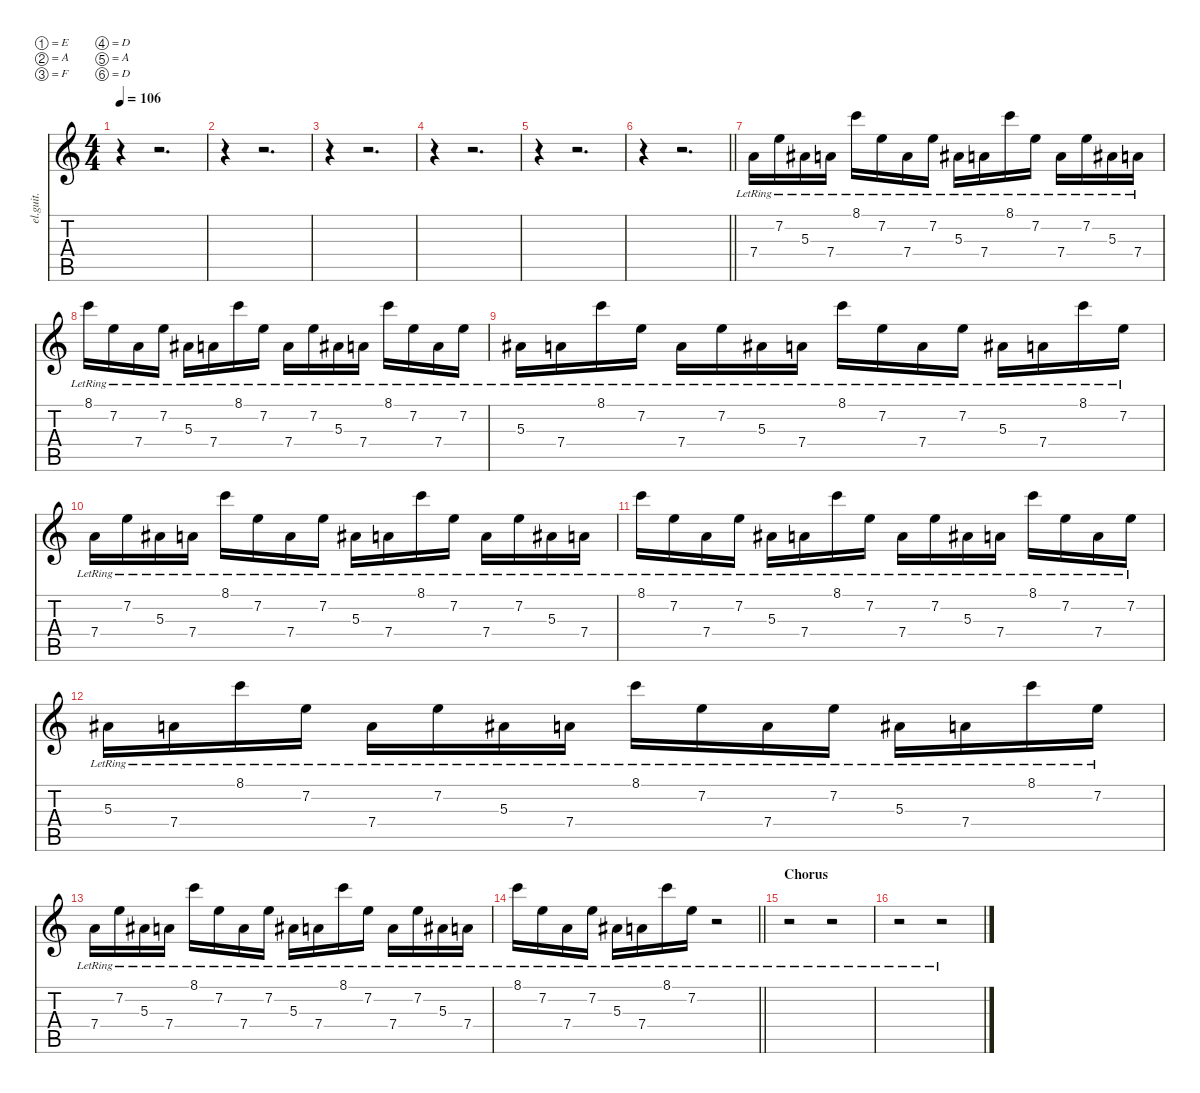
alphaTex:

\defaultSystemsLayout 4
\hideDynamics
\bracketExtendMode nobrackets
\otherSystemsTrackNameOrientation horizontal
\track ("Track 4" "el.guit.") {instrument electricguitarclean}
\staff {score tabs}
\tuning (E4 A3 F3 D3 A2 D2)
\ts (4 4)
\tempo 106
\clef g2
\ks c
r.4{dy f beam Down} r.2{d beam Down} |
r.4{beam Down} r.2{d beam Down} |
r.4{beam Down} r.2{d beam Down} |
r.4{beam Down} r.2{d beam Down} |
r.4{beam Down} r.2{d beam Down} |
\barLineRight lightlight
r.4{beam Down} r.2{d beam Down} |
\section ("" "")
7.4{lr}.16{beam Down} 7.2{lr}.16{beam Down} 5.3{lr acc #}.16{beam Down} 7.4{lr}.16{beam Down} 8.1{lr}.16{beam Down} 7.2{lr}.16{beam Down} 7.4{lr}.16{beam Down} 7.2{lr}.16{beam Down} 5.3{lr acc #}.16{beam Down} 7.4{lr}.16{beam Down} 8.1{lr}.16{beam Down} 7.2{lr}.16{beam Down} 7.4{lr}.16{beam Down} 7.2{lr}.16{beam Down} 5.3{lr acc #}.16{beam Down} 7.4{lr}.16{beam Down} |
8.1{lr}.16{beam Down} 7.2{lr}.16{beam Down} 7.4{lr}.16{beam Down} 7.2{lr}.16{beam Down} 5.3{lr acc #}.16{beam Down} 7.4{lr}.16{beam Down} 8.1{lr}.16{beam Down} 7.2{lr}.16{beam Down} 7.4{lr}.16{beam Down} 7.2{lr}.16{beam Down} 5.3{lr acc #}.16{beam Down} 7.4{lr}.16{beam Down} 8.1{lr}.16{beam Down} 7.2{lr}.16{beam Down} 7.4{lr}.16{beam Down} 7.2{lr}.16{beam Down} |
5.3{lr acc #}.16{beam Down} 7.4{lr}.16{beam Down} 8.1{lr}.16{beam Down} 7.2{lr}.16{beam Down} 7.4{lr}.16{beam Down} 7.2{lr}.16{beam Down} 5.3{lr acc #}.16{beam Down} 7.4{lr}.16{beam Down} 8.1{lr}.16{beam Down} 7.2{lr}.16{beam Down} 7.4{lr}.16{beam Down} 7.2{lr}.16{beam Down} 5.3{lr acc #}.16{beam Down} 7.4{lr}.16{beam Down} 8.1{lr}.16{beam Down} 7.2{lr}.16{beam Down} |
7.4{lr}.16{beam Down} 7.2{lr}.16{beam Down} 5.3{lr acc #}.16{beam Down} 7.4{lr}.16{beam Down} 8.1{lr}.16{beam Down} 7.2{lr}.16{beam Down} 7.4{lr}.16{beam Down} 7.2{lr}.16{beam Down} 5.3{lr acc #}.16{beam Down} 7.4{lr}.16{beam Down} 8.1{lr}.16{beam Down} 7.2{lr}.16{beam Down} 7.4{lr}.16{beam Down} 7.2{lr}.16{beam Down} 5.3{lr acc #}.16{beam Down} 7.4{lr}.16{beam Down} |
8.1{lr}.16{beam Down} 7.2{lr}.16{beam Down} 7.4{lr}.16{beam Down} 7.2{lr}.16{beam Down} 5.3{lr acc #}.16{beam Down} 7.4{lr}.16{beam Down} 8.1{lr}.16{beam Down} 7.2{lr}.16{beam Down} 7.4{lr}.16{beam Down} 7.2{lr}.16{beam Down} 5.3{lr acc #}.16{beam Down} 7.4{lr}.16{beam Down} 8.1{lr}.16{beam Down} 7.2{lr}.16{beam Down} 7.4{lr}.16{beam Down} 7.2{lr}.16{beam Down} |
5.3{lr acc #}.16{beam Down} 7.4{lr}.16{beam Down} 8.1{lr}.16{beam Down} 7.2{lr}.16{beam Down} 7.4{lr}.16{beam Down} 7.2{lr}.16{beam Down} 5.3{lr acc #}.16{beam Down} 7.4{lr}.16{beam Down} 8.1{lr}.16{beam Down} 7.2{lr}.16{beam Down} 7.4{lr}.16{beam Down} 7.2{lr}.16{beam Down} 5.3{lr acc #}.16{beam Down} 7.4{lr}.16{beam Down} 8.1{lr}.16{beam Down} 7.2{lr}.16{beam Down} |
7.4{lr}.16{beam Down} 7.2{lr}.16{beam Down} 5.3{lr acc #}.16{beam Down} 7.4{lr}.16{beam Down} 8.1{lr}.16{beam Down} 7.2{lr}.16{beam Down} 7.4{lr}.16{beam Down} 7.2{lr}.16{beam Down} 5.3{lr acc #}.16{beam Down} 7.4{lr}.16{beam Down} 8.1{lr}.16{beam Down} 7.2{lr}.16{beam Down} 7.4{lr}.16{beam Down} 7.2{lr}.16{beam Down} 5.3{lr acc #}.16{beam Down} 7.4{lr}.16{beam Down} |
\barLineRight lightlight
8.1{lr}.16{beam Down} 7.2{lr}.16{beam Down} 7.4{lr}.16{beam Down} 7.2{lr}.16{beam Down} 5.3{lr acc #}.16{beam Down} 7.4{lr}.16{beam Down} 8.1{lr}.16{beam Down} 7.2{lr}.16{beam Down} r.2{beam Down} |
\section ("" "Chorus")
r.2{beam Down} r.2{beam Down} |
r.2{beam Down} r.2{beam Down}
